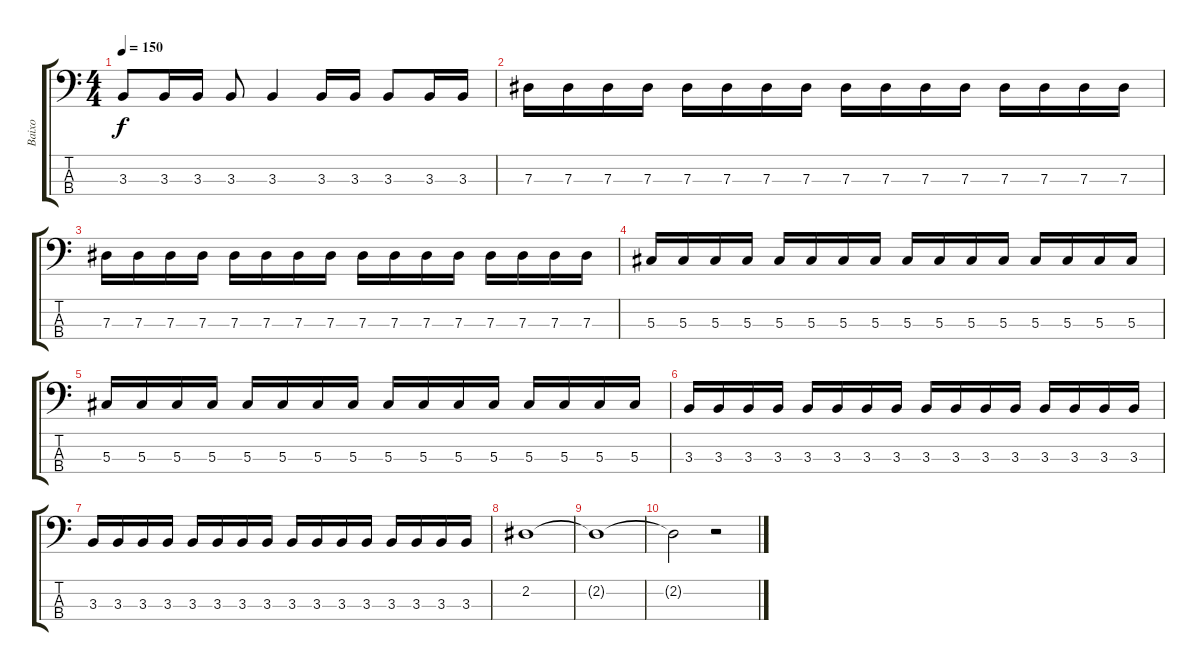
\track ("Baixo" "Baixo") {instrument electricbassfinger}
\staff {score tabs}
\tuning (Gb2 Db2 Ab1 Eb1) {hide}
\ts (4 4)
\tempo 150
\clef f4
\ks c
3.3.8{dy f} 3.3.16 3.3.16 3.3.8 3.3.4 3.3.16 3.3.16 3.3.8 3.3.16 3.3.16 |
7.3.16 7.3.16 7.3.16 7.3.16 7.3.16 7.3.16 7.3.16 7.3.16 7.3.16 7.3.16 7.3.16 7.3.16 7.3.16 7.3.16 7.3.16 7.3.16 |
7.3.16 7.3.16 7.3.16 7.3.16 7.3.16 7.3.16 7.3.16 7.3.16 7.3.16 7.3.16 7.3.16 7.3.16 7.3.16 7.3.16 7.3.16 7.3.16 |
5.3.16 5.3.16 5.3.16 5.3.16 5.3.16 5.3.16 5.3.16 5.3.16 5.3.16 5.3.16 5.3.16 5.3.16 5.3.16 5.3.16 5.3.16 5.3.16 |
5.3.16 5.3.16 5.3.16 5.3.16 5.3.16 5.3.16 5.3.16 5.3.16 5.3.16 5.3.16 5.3.16 5.3.16 5.3.16 5.3.16 5.3.16 5.3.16 |
3.3.16 3.3.16 3.3.16 3.3.16 3.3.16 3.3.16 3.3.16 3.3.16 3.3.16 3.3.16 3.3.16 3.3.16 3.3.16 3.3.16 3.3.16 3.3.16 |
3.3.16 3.3.16 3.3.16 3.3.16 3.3.16 3.3.16 3.3.16 3.3.16 3.3.16 3.3.16 3.3.16 3.3.16 3.3.16 3.3.16 3.3.16 3.3.16 |
2.2.1 |
2.2{t}.1 |
2.2{t}.2 r.2
